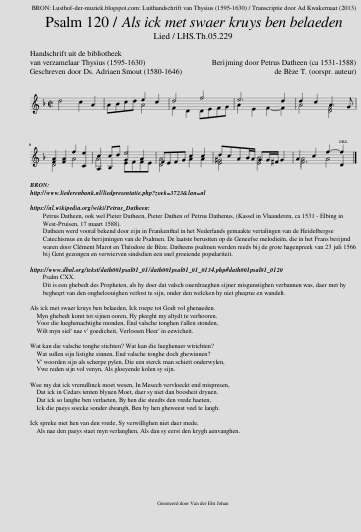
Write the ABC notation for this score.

X:1
%%score ( 1 2 3 )
L:1/8
Q:1/2=100
M:2/2
I:linebreak $
K:F
V:1 treble
V:2 treble
V:3 treble
V:1
 d4 c2 A2 | ABcd e2 c2 | d4 f4 | e6 d2 | d2 c2 A3 G |$ %5
 [FA]2 [FA]2 f2 [Ce]2 | c2 cd e4 | FEFG c2 c2 | dcAB/A/ ^GG/^F/ G2 | A2 c2 f2- f2 |] %10
V:2
 x8 | x4 A4 | F2 D2 DEFG | A2 E2 F2- F2 | A4 [DF]4 |$ %5
 D4 A4 | A4 G2 A2 | [DA]4 A2 A2 | [E^G]4 [EB]4 | A4 A4 |] %10
V:3
 x8 | x8 | x8 | x8 | x8 |$ %5
 x8 | A,2 B,2 EFFE | x8 | x8 | F6 D2 |] %10
